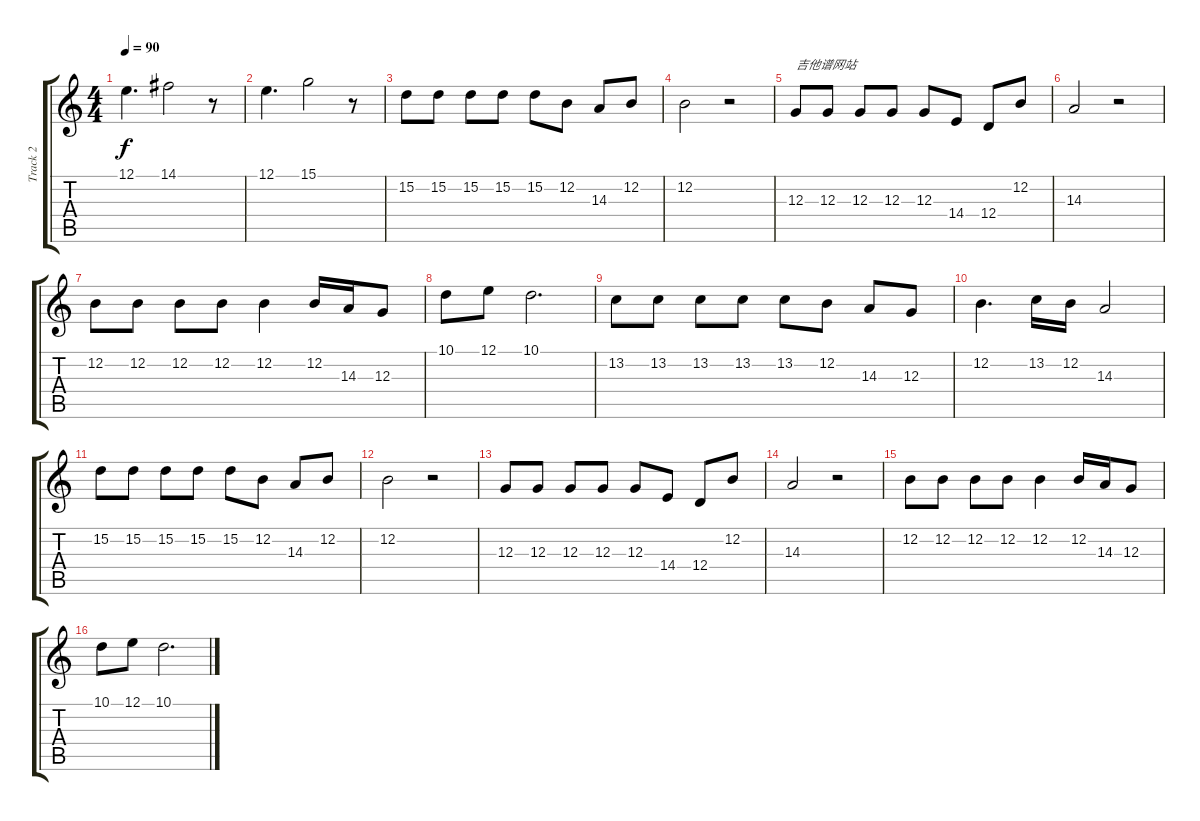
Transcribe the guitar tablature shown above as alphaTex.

\track ("Track 2" "Track 2") {instrument trumpet}
\staff {score tabs}
\tuning (E4 B3 G3 D3 A2 E2) {hide}
\ts (4 4)
\tempo 90
\clef g2
\ks c
12.1.4{d dy f} 14.1.2 r.8 |
12.1.4{d} 15.1.2 r.8 |
15.2.8 15.2.8 15.2.8 15.2.8 15.2.8 12.2.8 14.3.8 12.2.8 |
12.2.2 r.2 |
12.3.8{txt "吉他谱网站"} 12.3.8 12.3.8 12.3.8 12.3.8 14.4.8 12.4.8 12.2.8 |
14.3.2 r.2 |
12.2.8 12.2.8 12.2.8 12.2.8 12.2.4 12.2.16 14.3.16 12.3.8 |
10.1.8 12.1.8 10.1.2{d} |
13.2.8 13.2.8 13.2.8 13.2.8 13.2.8 12.2.8 14.3.8 12.3.8 |
12.2.4{d} 13.2.16 12.2.16 14.3.2 |
15.2.8 15.2.8 15.2.8 15.2.8 15.2.8 12.2.8 14.3.8 12.2.8 |
12.2.2 r.2 |
12.3.8 12.3.8 12.3.8 12.3.8 12.3.8 14.4.8 12.4.8 12.2.8 |
14.3.2 r.2 |
12.2.8 12.2.8 12.2.8 12.2.8 12.2.4 12.2.16 14.3.16 12.3.8 |
10.1.8 12.1.8 10.1.2{d}
